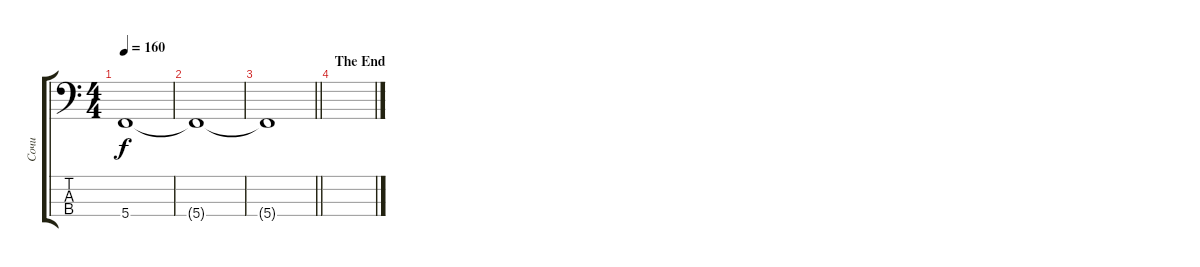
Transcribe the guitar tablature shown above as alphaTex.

\track ("Сочи" "Сочи") {instrument electricbasspick}
\staff {score tabs}
\tuning (F2 C2 G1 C1) {hide}
\ts (4 4)
\tempo 160
\clef f4
\ks c
5.4{t}.1{dy f} |
5.4{t}.1 |
\barLineRight lightlight
5.4{t}.1 |
\section ("" "The End ")
